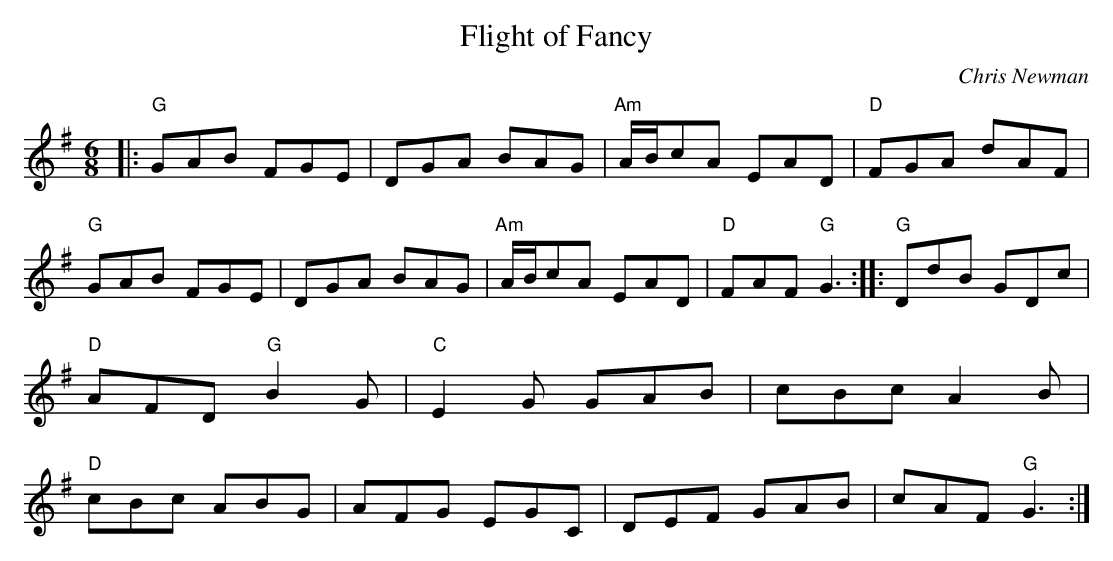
X:1
T:Flight of Fancy
C:Chris Newman
M:6/8
L:1/8
E:13
K:G
|:"G"GAB FGE|DGA BAG|"Am"A/B/cA EAD|"D"FGA dAF|\
"G"GAB FGE|DGA BAG|"Am"A/B/cA EAD|"D"FAF "G"G3::\
"G"DdB GDc|"D"AFD "G"B2 G|"C"E2 G GAB|cBc A2 B|\
"D"cBc ABG|AFG EGC|DEF GAB|cAF "G"G3:|**
